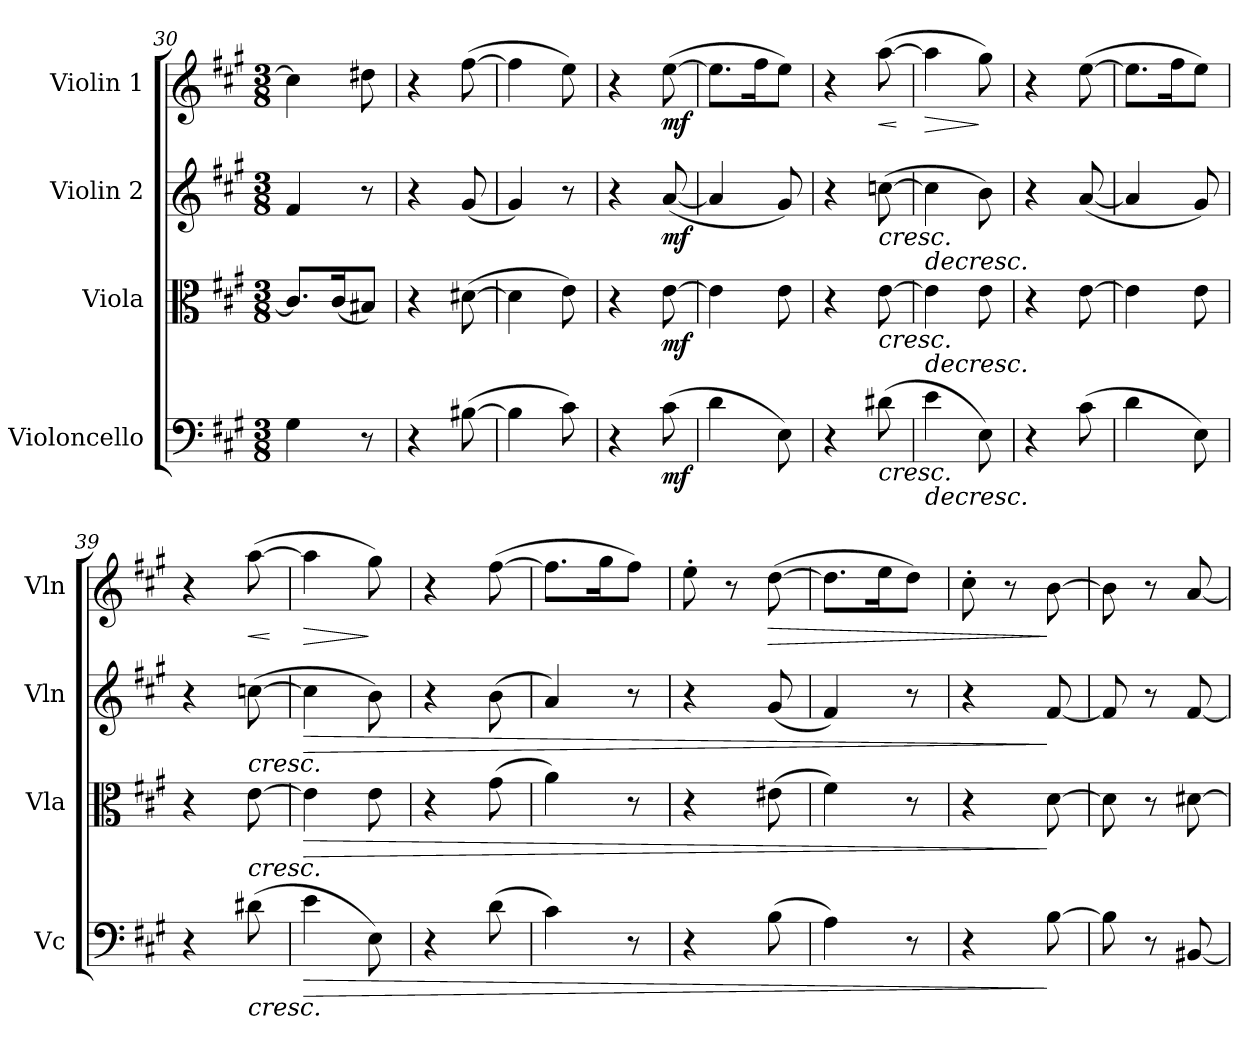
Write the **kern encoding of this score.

**kern	**dynam	**kern	**dynam	**kern	**dynam	**kern	**dynam
*part4	*part4	*part3	*part3	*part2	*part2	*part1	*part1
*staff4	*staff4	*staff3	*staff3	*staff2	*staff2	*staff1	*staff1
*I"Violoncello	*	*I"Viola	*	*I"Violin 2	*	*I"Violin 1	*
*I'Vc	*	*I'Vla	*	*I'Vln	*	*I'Vln	*
*clefF4	*	*clefC3	*	*clefG2	*	*clefG2	*
*k[f#c#g#]	*	*k[f#c#g#]	*	*k[f#c#g#]	*	*k[f#c#g#]	*
*M3/8	*	*M3/8	*	*M3/8	*	*M3/8	*
=30	=30	=30	=30	=30	=30	=30	=30
4G#\	.	8.c#/L]	.	4f#/	.	4cc#\]	.
.	.	(16c#/K	.	.	.	.	.
8r	.	8B#X/J)	.	8r	.	8dd#X\	.
!!LO:LB:g=z
=31	=31	=31	=31	=31	=31	=31	=31
4r	.	4r	.	4r	.	4r	.
([8B#X\	.	([8d#X\	.	(8g#/	.	([8ff#\	.
=32	=32	=32	=32	=32	=32	=32	=32
4B#\]	.	4d#\]	.	4g#/)	.	4ff#\]	.
8c#\)	.	8e\)	.	8r	.	8ee\)	.
=33	=33	=33	=33	=33	=33	=33	=33
4r	.	4r	.	4r	.	4r	.
!	!LO:DY:b	!	!LO:DY:b	!	!LO:DY:b	!	!LO:DY:b
(8c#\	mf	[8e\	mf	([8a/	mf	([8ee\	mf
=34	=34	=34	=34	=34	=34	=34	=34
4d\	.	4e\]	.	4a/]	.	8.ee\L]	.
.	.	.	.	.	.	16ff#\K	.
8E\)	.	8e\	.	8g#/)	.	8ee\J)	.
=35	=35	=35	=35	=35	=35	=35	=35
4r	.	4r	.	4r	.	4r	.
!	!LO:HP:b	!	!LO:HP:b	!	!LO:HP:b	!	!LO:HP:b
(8d#X\	<	[8e\	<	([8ccn\	<	([8aa\	<
.	.	.	.	.	.	.	[
=36	=36	=36	=36	=36	=36	=36	=36
!	!LO:HP:b	!	!LO:HP:b	!	!LO:HP:b	!	!LO:HP:b
4e\	>	4e\]	>	4cc\]	>	4aa\]	>
8E\)	[	8e\	[	8b\)	[	8gg#\)	]
=37	=37	=37	=37	=37	=37	=37	=37
4r	.	4r	.	4r	.	4r	.
(8c#\	.	[8e\	.	([8a/	.	([8ee\	.
=38	=38	=38	=38	=38	=38	=38	=38
4d\	.	4e\]	.	4a/]	.	8.ee\L]	.
.	.	.	.	.	.	16ff#\K	.
8E\)	.	8e\	.	8g#/)	.	8ee\J)	.
=39	=39	=39	=39	=39	=39	=39	=39
4r	.	4r	.	4r	.	4r	.
!	!LO:HP:b	!	!LO:HP:b	!	!LO:HP:b	!	!LO:HP:b
(8d#X\	<	[8e\	<	([8ccn\	<	([8aa\	<
.	]	.	]	.	]	.	[
=40	=40	=40	=40	=40	=40	=40	=40
!	!LO:HP:b	!	!LO:HP:b	!	!LO:HP:b	!	!LO:HP:b
4e\	>	4e\]	>	4cc\]	>	4aa\]	>
8E\)	[	8e\	[	8b\)	[	8gg#\)	]
!!LO:LB:g=z
=41	=41	=41	=41	=41	=41	=41	=41
4r	.	4r	.	4r	.	4r	.
(8d\	.	(8g#\	.	(8b\	.	([8ff#\	.
=42	=42	=42	=42	=42	=42	=42	=42
4c#\)	.	4a\)	.	4a/)	.	8.ff#\L]	.
.	.	.	.	.	.	16gg#\K	.
8r	.	8r	.	8r	.	8ff#\J)	.
=43	=43	=43	=43	=43	=43	=43	=43
4r	.	4r	.	4r	.	8ee'\	.
.	.	.	.	.	.	8r	.
!	!	!	!	!	!	!	!LO:HP:b
(8B\	.	(8e#X\	.	(8g#/	.	([8dd\	>
=44	=44	=44	=44	=44	=44	=44	=44
4A\)	.	4f#\)	.	4f#/)	.	8.dd\L]	.
.	.	.	.	.	.	16ee\K	.
8r	.	8r	.	8r	.	8dd\J)	.
=45	=45	=45	=45	=45	=45	=45	=45
4r	.	4r	.	4r	.	8cc#'\	.
.	.	.	.	.	.	8r	.
[8B\	]	[8d\	]	[8f#/	]	[8b\	]
=46	=46	=46	=46	=46	=46	=46	=46
8B\]	.	8d\]	.	8f#/]	.	8b\]	.
8r	.	8r	.	8r	.	8r	.
[8BB#X/	.	[8d#X\	.	[8f#/	.	[8a/	.
=	=	=	=	=	=	=	=
*-	*-	*-	*-	*-	*-	*-	*-
